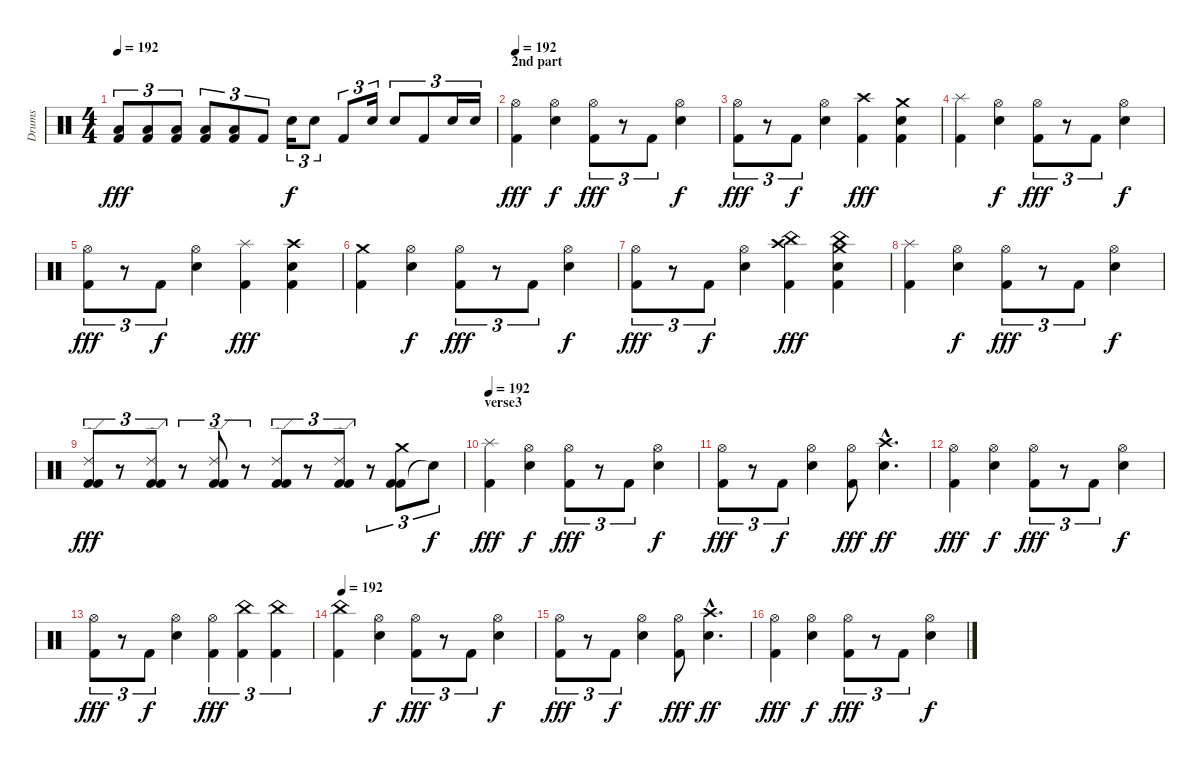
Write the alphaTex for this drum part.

\track ("Drums" "Drums") {instrument percussion}
\staff {score}
\articulation defaults
\ts (4 4)
\tempo 192
\clef neutral
\ks c
("Low Floor Tom (hit)" "Kick (hit) 2").8{tu (3 2) dy fff} ("Low Floor Tom (hit)" "Kick (hit) 2").8{tu (3 2)} ("Low Floor Tom (hit)" "Kick (hit) 2").8{tu (3 2)} ("Low Tom (hit)" "Kick (hit) 2").8{tu (3 2)} ("Low Tom (hit)" "Kick (hit) 2").8{tu (3 2)} "Kick (hit) 2".8{tu (3 2)} "Snare (hit) 2".16{tu (3 2) dy f} "Snare (hit) 2".8{tu (3 2)} "Kick (hit) 2".8{tu (3 2)} "Snare (hit) 2".16{tu (3 2)} "Snare (hit) 2".8{tu (3 2)} "Kick (hit) 2".8{tu (3 2)} "Snare (hit) 2".16{tu (3 2)} "Snare (hit) 2".16{tu (3 2)} |
\section ("" "2nd part")
\tempo 192
("Hi-Hat (open)" "Kick (hit) 2").4{dy fff} ("Hi-Hat (open)" "Snare (hit) 2").4{dy f} ("Hi-Hat (open)" "Kick (hit) 2").8{tu (3 2) dy fff} r.8{tu (3 2)} "Kick (hit) 2".8{tu (3 2)} ("Hi-Hat (open)" "Snare (hit) 2").4{dy f} |
("Hi-Hat (open)" "Kick (hit) 2").8{tu (3 2) dy fff} r.8{tu (3 2)} "Kick (hit) 2".8{tu (3 2) dy f} ("Hi-Hat (open)" "Snare (hit) 2").4 ("Crash high (hit)" "Kick (hit) 2").4{dy fff} ("Crash medium (hit)" "Snare (hit) 2" "Kick (hit) 2").4 |
("Splash (hit)" "Kick (hit) 2").4 ("Hi-Hat (open)" "Snare (hit) 2").4{dy f} ("Hi-Hat (open)" "Kick (hit) 2").8{tu (3 2) dy fff} r.8{tu (3 2)} "Kick (hit) 2".8{tu (3 2)} ("Hi-Hat (open)" "Snare (hit) 2").4{dy f} |
("Hi-Hat (open)" "Kick (hit) 2").8{tu (3 2) dy fff} r.8{tu (3 2)} "Kick (hit) 2".8{tu (3 2) dy f} ("Hi-Hat (open)" "Snare (hit) 2").4 ("Splash (hit)" "Kick (hit) 2").4{dy fff} ("Crash high (hit)" "Snare (hit) 2" "Kick (hit) 2").4 |
("Crash medium (hit)" "Kick (hit) 2").4 ("Hi-Hat (open)" "Snare (hit) 2").4{dy f} ("Hi-Hat (open)" "Kick (hit) 2").8{tu (3 2) dy fff} r.8{tu (3 2)} "Kick (hit) 2".8{tu (3 2)} ("Hi-Hat (open)" "Snare (hit) 2").4{dy f} |
("Hi-Hat (open)" "Kick (hit) 2").8{tu (3 2) dy fff} r.8{tu (3 2)} "Kick (hit) 2".8{tu (3 2) dy f} ("Hi-Hat (open)" "Snare (hit) 2").4 ("Crash high (hit)" "Kick (hit) 2" "China (hit)").4{dy fff} ("Crash medium (hit)" "Snare (hit) 2" "China (hit)" "Kick (hit) 2").4 |
("Splash (hit)" "Kick (hit) 2").4 ("Hi-Hat (open)" "Snare (hit) 2").4{dy f} ("Hi-Hat (open)" "Kick (hit) 2").8{tu (3 2) dy fff} r.8{tu (3 2)} "Kick (hit) 2".8{tu (3 2)} ("Hi-Hat (open)" "Snare (hit) 2").4{dy f} |
("Ride (edge) 2" "Kick (hit) 2" "Kick (hit) 2").8{tu (3 2) dy fff} r.8{tu (3 2)} ("Ride (edge) 2" "Kick (hit) 2" "Kick (hit) 2").8{tu (3 2)} r.8{tu (3 2)} ("Ride (edge) 2" "Kick (hit) 2" "Kick (hit) 2").8{tu (3 2)} r.8{tu (3 2)} ("Ride (edge) 2" "Kick (hit) 2" "Kick (hit) 2").8{tu (3 2)} r.8{tu (3 2)} ("Ride (edge) 2" "Kick (hit) 2" "Kick (hit) 2").8{tu (3 2)} r.8{tu (3 2)} ("Kick (hit) 2" "Kick (hit) 2" "Crash medium (hit)").8{tu (3 2)} "Snare (hit)"{t}.8{tu (3 2) dy f} |
\section ("" "verse3")
\tempo 192
("Splash (hit)" "Kick (hit) 2").4{dy fff} ("Hi-Hat (open)" "Snare (hit) 2").4{dy f} ("Hi-Hat (open)" "Kick (hit) 2").8{tu (3 2) dy fff} r.8{tu (3 2)} "Kick (hit) 2".8{tu (3 2)} ("Hi-Hat (open)" "Snare (hit) 2").4{dy f} |
("Hi-Hat (open)" "Kick (hit) 2").8{tu (3 2) dy fff} r.8{tu (3 2)} "Kick (hit) 2".8{tu (3 2) dy f} ("Hi-Hat (open)" "Snare (hit) 2").4 ("Hi-Hat (open)" "Kick (hit) 2").8{dy fff} ("Crash high (hit)"{hac} "Snare (hit) 2"{hac}).4{d dy ff} |
("Hi-Hat (open)" "Kick (hit) 2").4{dy fff} ("Hi-Hat (open)" "Snare (hit) 2").4{dy f} ("Hi-Hat (open)" "Kick (hit) 2").8{tu (3 2) dy fff} r.8{tu (3 2)} "Kick (hit) 2".8{tu (3 2)} ("Hi-Hat (open)" "Snare (hit) 2").4{dy f} |
("Hi-Hat (open)" "Kick (hit) 2").8{tu (3 2) dy fff} r.8{tu (3 2)} "Kick (hit) 2".8{tu (3 2) dy f} ("Hi-Hat (open)" "Snare (hit) 2").4 ("Hi-Hat (open)" "Kick (hit) 2").4{tu (3 2) dy fff} ("China (hit)" "Kick (hit) 2").4{tu (3 2)} ("China (hit)" "Kick (hit) 2").4{tu (3 2)} |
\tempo 192
("China (hit)" "Kick (hit) 2").4 ("Hi-Hat (open)" "Snare (hit) 2").4{dy f} ("Hi-Hat (open)" "Kick (hit) 2").8{tu (3 2) dy fff} r.8{tu (3 2)} "Kick (hit) 2".8{tu (3 2)} ("Hi-Hat (open)" "Snare (hit) 2").4{dy f} |
("Hi-Hat (open)" "Kick (hit) 2").8{tu (3 2) dy fff} r.8{tu (3 2)} "Kick (hit) 2".8{tu (3 2) dy f} ("Hi-Hat (open)" "Snare (hit) 2").4 ("Hi-Hat (open)" "Kick (hit) 2").8{dy fff} ("Crash high (hit)"{hac} "Snare (hit) 2"{hac}).4{d dy ff} |
("Hi-Hat (open)" "Kick (hit) 2").4{dy fff} ("Hi-Hat (open)" "Snare (hit) 2").4{dy f} ("Hi-Hat (open)" "Kick (hit) 2").8{tu (3 2) dy fff} r.8{tu (3 2)} "Kick (hit) 2".8{tu (3 2)} ("Hi-Hat (open)" "Snare (hit) 2").4{dy f}
